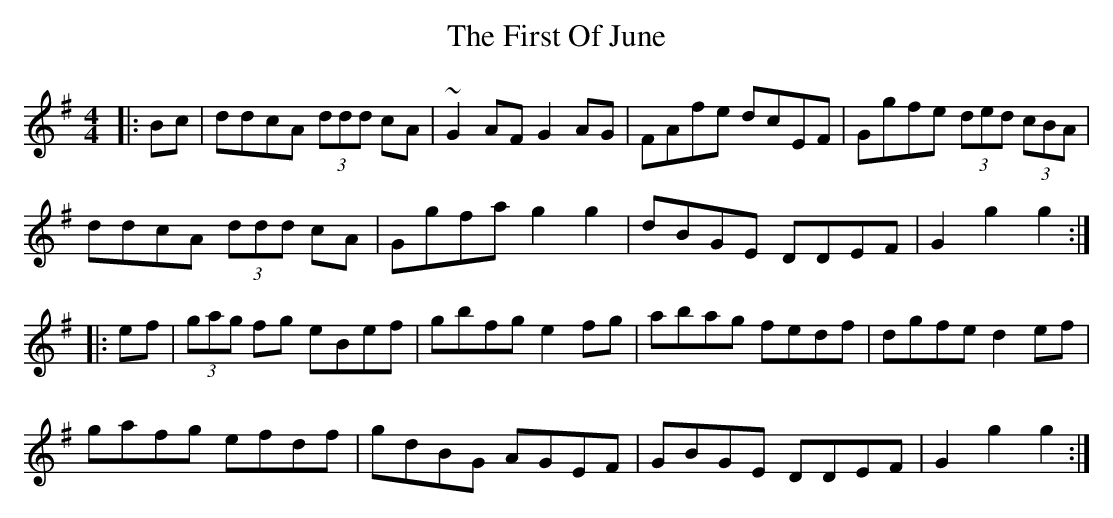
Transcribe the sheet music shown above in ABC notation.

X:1
T: The First Of June
M: 4/4
L: 1/8
K: Gmaj
|:Bc|ddcA (3ddd cA|~G2AF G2AG|FAfe dcEF|Ggfe (3ded (3cBA|
ddcA (3ddd cA|Ggfa g2g2|dBGE DDEF|G2g2g2:|
|:ef|(3gag fg eBef|gbfg e2fg|abag fedf|dgfe d2ef|
gafg efdf|gdBG AGEF|GBGE DDEF|G2g2g2:|
